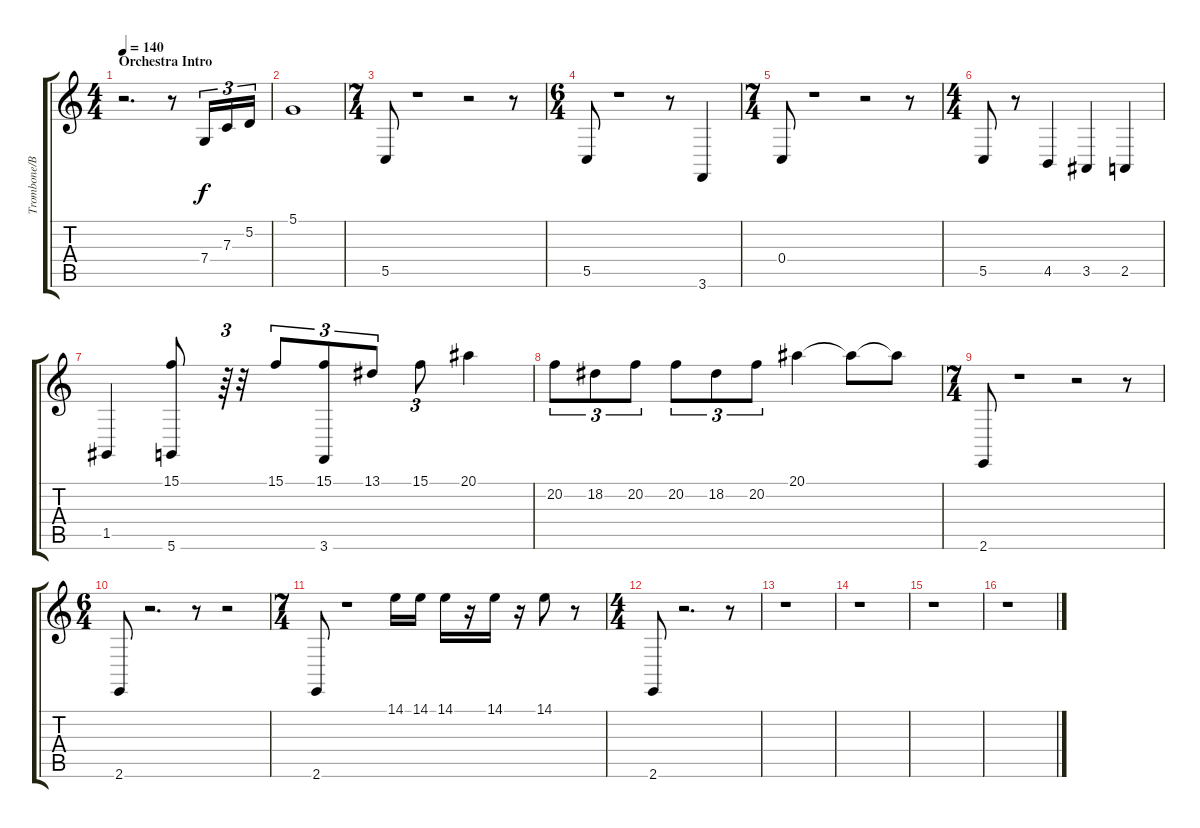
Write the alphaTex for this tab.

\track ("Trombone/Brass" "Trombone/B") {instrument trombone}
\staff {score tabs}
\tuning (D4 A3 F3 C3 G2 D2) {hide}
\ts (4 4)
\section ("" "Orchestra Intro")
\tempo 140
\clef g2
\ks c
r.2{d dy f instrument trombone} r.8 7.4.16{tu (3 2)} 7.3.16{tu (3 2)} 5.2.16{tu (3 2)} |
5.1.1 |
\ts (7 4)
5.5.8{volume 12 balance 8} r.1 r.2 r.8 |
\ts (6 4)
5.5.8 r.1 r.8 3.6.4 |
\ts (7 4)
0.4.8 r.1 r.2 r.8 |
\ts (4 4)
5.5.8 r.8 4.5.4 3.5.4 2.5.4 |
1.5.4 (15.1 5.6).8 r.64{tu (3 2)} r.32 15.1.8{tu (3 2)} (15.1 3.6).8{tu (3 2)} 13.1.8{tu (3 2)} 15.1.8{tu (3 2)} 20.1.4 |
20.2.8{tu (3 2)} 18.2.8{tu (3 2)} 20.2.8{tu (3 2)} 20.2.8{tu (3 2)} 18.2.8{tu (3 2)} 20.2.8{tu (3 2)} 20.1.4 20.1{t}.8 20.1{t}.8 |
\ts (7 4)
2.6.8 r.1 r.2 r.8 |
\ts (6 4)
2.6.8 r.2{d} r.8 r.2 |
\ts (7 4)
2.6.8 r.1 14.1.16 14.1.16 14.1.16 r.16 14.1.16 r.16 14.1.8 r.8 |
\ts (4 4)
2.6.8 r.2{d} r.8 |
r.1 |
r.1 |
r.1 |
r.1
